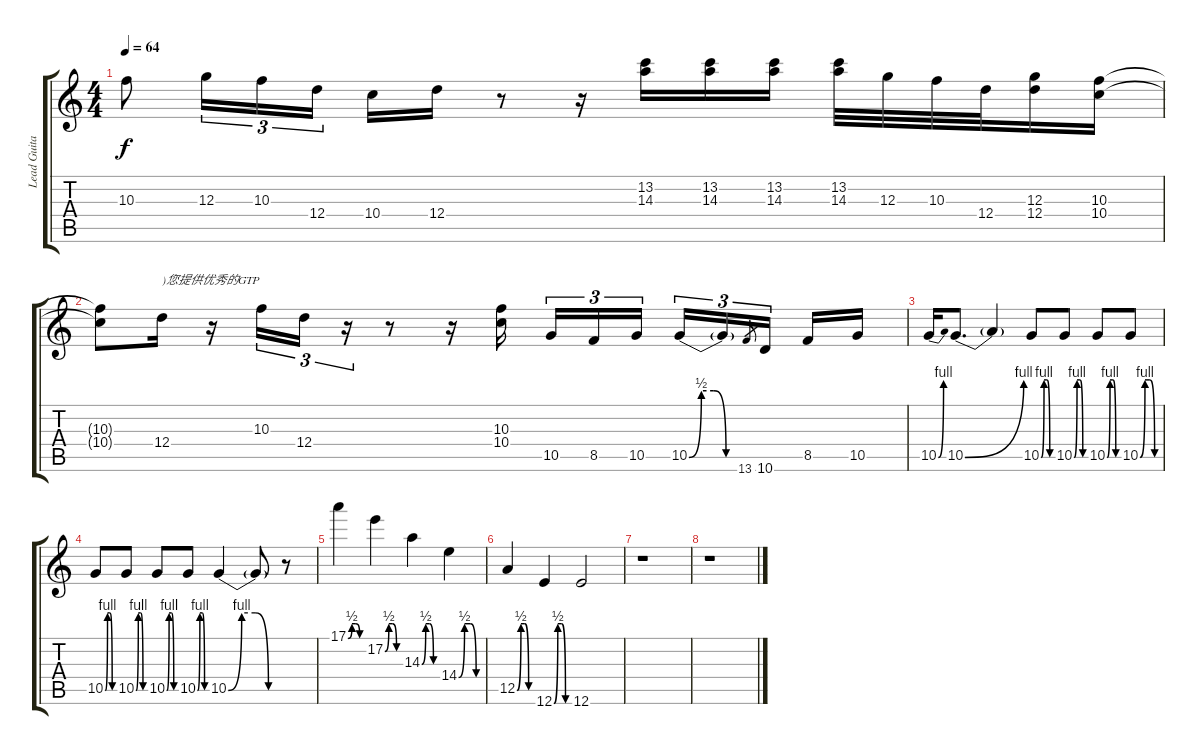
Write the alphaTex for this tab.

\track ("Lead Guitar" "Lead Guita") {instrument overdrivenguitar}
\staff {score tabs}
\tuning (E4 B3 G3 D3 A2 E2) {hide}
\ts (4 4)
\tempo 64
\clef g2
\ks c
10.3{t}.8{dy f} 12.3.16{tu (3 2)} 10.3.16{tu (3 2)} 12.4.16{tu (3 2)} 10.4.16 12.4.16 r.8 r.16 (13.2 14.3).16 (13.2 14.3).16 (13.2 14.3).16 (13.2 14.3).32 12.3.32 10.3.32 12.4.32 (12.3 12.4).16 (10.3 10.4).16 |
(10.3{t} 10.4{t}).8 12.4.16{txt ")您提供优秀的GTP"} r.16 10.3.16{tu (3 2)} 12.4.16{tu (3 2)} r.16{tu (3 2)} r.8 r.16 (10.3 10.4).16{beam splitsecondary} 10.5.16{tu (3 2)} 8.5.16{tu (3 2)} 10.5.16{tu (3 2)} 10.5{be (custom 0 0 15 2 30 2 45 0 60 0)}.16{tu (3 2)} 10.5{t}.16{tu (3 2)} 13.6.8{gr} 10.6.16{tu (3 2) beam splitsecondary} 8.5.16 10.5.16 |
10.5{be (bend 0 0 60 4)}.16 10.5{be (bend 0 0 60 4)}.8{d} 10.5{t}.4 10.5{be (custom 0 0 15 4 30 4 45 0 60 0)}.8 10.5{be (custom 0 0 15 4 30 4 45 0 60 0)}.8 10.5{be (custom 0 0 15 4 30 4 45 0 60 0)}.8 10.5{be (custom 0 0 15 4 30 4 45 0 60 0)}.8 |
10.5{be (custom 0 0 15 4 30 4 45 0 60 0)}.8 10.5{be (custom 0 0 15 4 30 4 45 0 60 0)}.8 10.5{be (custom 0 0 15 4 30 4 45 0 60 0)}.8 10.5{be (custom 0 0 15 4 30 4 45 0 60 0)}.8 10.5{be (custom 0 0 15 4 30 4 45 0 60 0)}.4 10.5{t}.8 r.8 |
17.1{be (custom 0 0 15 2 30 2 45 0 60 0)}.4 17.2{be (custom 0 0 15 2 30 2 45 0 60 0)}.4 14.3{be (custom 0 0 15 2 30 2 45 0 60 0)}.4 14.4{be (custom 0 0 15 2 30 2 45 0 60 0)}.4 |
12.5{be (custom 0 0 15 2 30 2 45 0 60 0)}.4 12.6{be (custom 0 0 15 2 30 2 45 0 60 0)}.4 12.6.2 |
r.1 |
r.1
